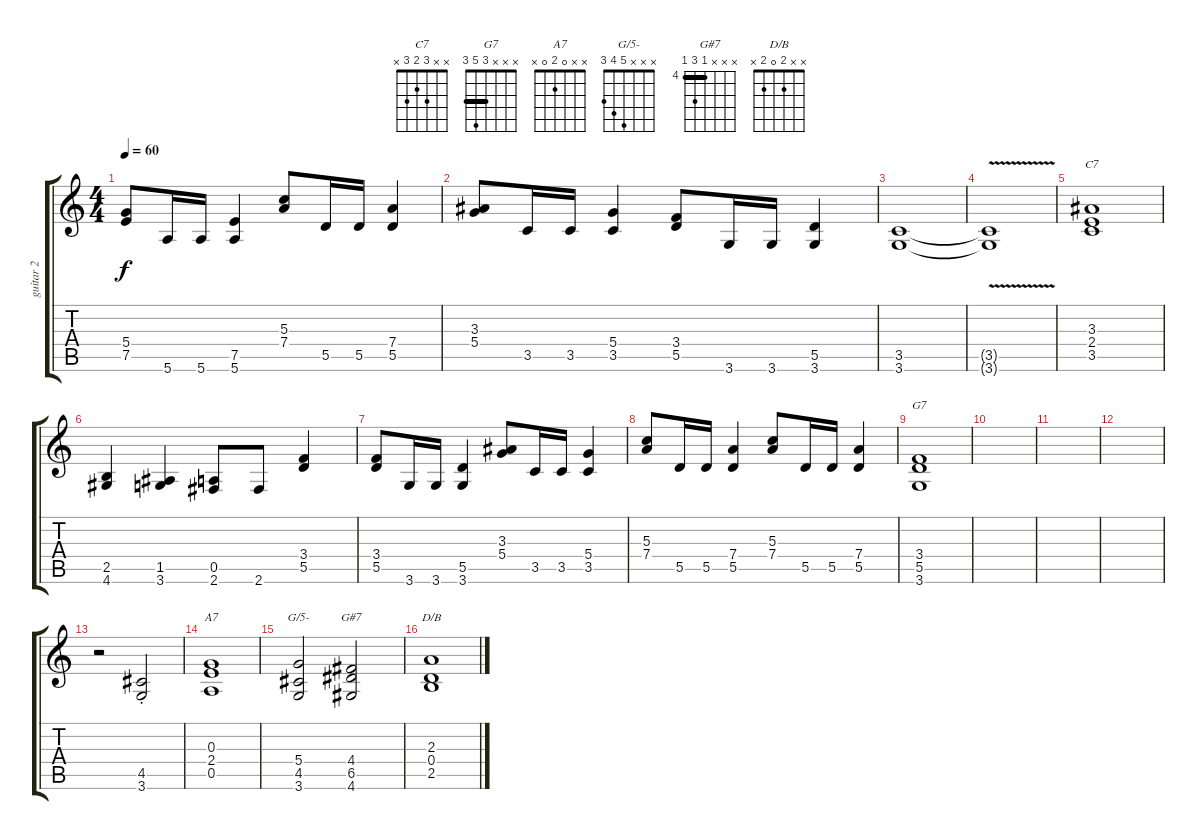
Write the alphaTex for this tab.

\track ("guitar 2" "guitar 2") {instrument electricguitarjazz}
\staff {score tabs}
\tuning (E4 B3 G3 D3 A2 E2) {hide}
\chord ("C7" x x 3 2 3 x)
\chord ("G7" x x x 3 5 3) {barre 3}
\chord ("A7" x x 0 2 0 x)
\chord ("G/5-" x x x 5 4 3)
\chord ("G#7" x x x 4 6 4) {firstfret 4 barre 4}
\chord ("D/B" x x 2 0 2 x)
\ts (4 4)
\tempo 60
\clef g2
\ks c
(5.4 7.5).8{dy f} 5.6.16 5.6.16 (7.5 5.6).4 (5.3 7.4).8 5.5.16 5.5.16 (7.4 5.5).4 |
(3.3 5.4).8 3.5.16 3.5.16 (5.4 3.5).4 (3.4 5.5).8 3.6.16 3.6.16 (5.5 3.6).4 |
(3.5 3.6).1 |
(3.5{v t} 3.6{v t}).1 |
(3.3 2.4 3.5).1{ch "C7"} |
(2.5 4.6).4 (1.5 3.6).4 (0.5 2.6).8 2.6.8 (3.4 5.5).4 |
(3.4 5.5).8 3.6.16 3.6.16 (5.5 3.6).4 (3.3 5.4).8 3.5.16 3.5.16 (5.4 3.5).4 |
(5.3 7.4).8 5.5.16 5.5.16 (7.4 5.5).4 (5.3 7.4).8 5.5.16 5.5.16 (7.4 5.5).4 |
(3.4 5.5 3.6).1{ch "G7"} |
|
|
|
r.2 (4.5{st} 3.6{st}).2 |
(0.3 2.4 0.5).1{ch "A7"} |
(5.4 4.5 3.6).2{ch "G/5-"} (4.4 6.5 4.6).2{ch "G#7"} |
(2.3 0.4 2.5).1{ch "D/B"}
